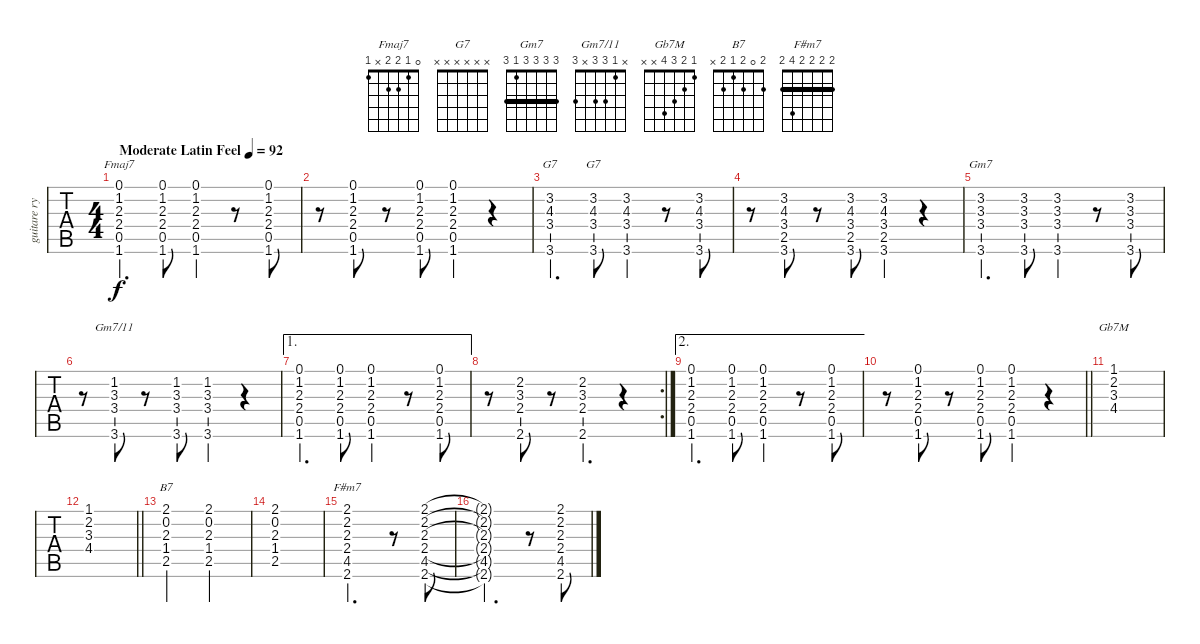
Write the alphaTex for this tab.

\track ("guitare rythmique" "guitare ry") {instrument acousticguitarnylon}
\staff {tabs}
\tuning (E4 B3 G3 D3 A2 E2) {hide}
\chord ("Fmaj7" 0 1 2 2 x 1)
\chord ("G7" 3 3 0 3 2 3) {barre 3}
\chord ("G7" x x x x x x)
\chord ("Gm7" 3 3 3 3 1 3) {barre 3}
\chord ("Gm7/11" x 1 3 3 x 3)
\chord ("Gb7M" 1 2 3 4 x x)
\chord ("B7" 2 0 2 1 2 x)
\chord ("F#m7" 2 2 2 2 4 2) {barre 2}
\ts (4 4)
\tempo (92 "Moderate Latin Feel")
\clef g2
\ks f
(0.1 1.2 2.3 2.4 0.5 1.6).4{d ch "Fmaj7" dy f instrument acousticguitarnylon} (0.1 1.2 2.3 2.4 0.5 1.6).8 (0.1 1.2 2.3 2.4 0.5 1.6).4 r.8 (0.1 1.2 2.3 2.4 0.5 1.6).8 |
r.8 (0.1 1.2 2.3 2.4 0.5 1.6).8 r.8 (0.1 1.2 2.3 2.4 0.5 1.6).8 (0.1 1.2 2.3 2.4 0.5 1.6).4 r.4 |
(3.2 4.3 3.4 3.6).4{d ch "G7"} (3.2 4.3 3.4 3.6).8{ch "G7"} (3.2 4.3 3.4 3.6).4 r.8 (3.2 4.3 3.4 3.6).8 |
r.8 (3.2 4.3 3.4 2.5 3.6).8 r.8 (3.2 4.3 3.4 2.5 3.6).8 (3.2 4.3 3.4 2.5 3.6).4 r.4 |
(3.2 3.3 3.4 3.6).4{d ch "Gm7"} (3.2 3.3 3.4 3.6).8 (3.2 3.3 3.4 3.6).4 r.8 (3.2 3.3 3.4 3.6).8 |
r.8 (1.2 3.3 3.4 3.6).8{ch "Gm7/11"} r.8 (1.2 3.3 3.4 3.6).8 (1.2 3.3 3.4 3.6).4 r.4 |
\ae 1
(0.1 1.2 2.3 2.4 0.5 1.6).4{d} (0.1 1.2 2.3 2.4 0.5 1.6).8 (0.1 1.2 2.3 2.4 0.5 1.6).4 r.8 (0.1 1.2 2.3 2.4 0.5 1.6).8 |
\rc 2
r.8 (2.2 3.3 2.4 2.6).8 r.8 (2.2 3.3 2.4 2.6).4{d} r.4 |
\ae 2
(0.1 1.2 2.3 2.4 0.5 1.6).4{d} (0.1 1.2 2.3 2.4 0.5 1.6).8 (0.1 1.2 2.3 2.4 0.5 1.6).4 r.8 (0.1 1.2 2.3 2.4 0.5 1.6).8 |
\barLineRight lightlight
r.8 (0.1 1.2 2.3 2.4 0.5 1.6).8 r.8 (0.1 1.2 2.3 2.4 0.5 1.6).8 (0.1 1.2 2.3 2.4 0.5 1.6).4 r.4 |
(1.1 2.2 3.3 4.4).1{ch "Gb7M"} |
\barLineRight lightlight
(1.1 2.2 3.3 4.4).1 |
(2.1 0.2 2.3 1.4 2.5).2{ch "B7"} (2.1 0.2 2.3 1.4 2.5).2 |
(2.1 0.2 2.3 1.4 2.5).1 |
(2.1 2.2 2.3 2.4 4.5 2.6).2{d ch "F#m7"} r.8 (2.1 2.2 2.3 2.4 4.5 2.6).8 |
(2.1{t} 2.2{t} 2.3{t} 2.4{t} 4.5{t} 2.6{t}).2{d} r.8 (2.1 2.2 2.3 2.4 4.5 2.6).8
